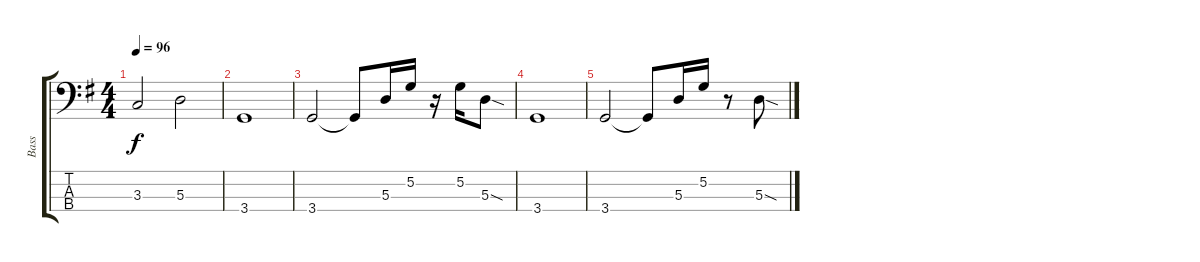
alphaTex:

\track ("Bass" "Bass") {instrument fretlessbass}
\staff {score tabs}
\tuning (G2 D2 A1 E1) {hide}
\ts (4 4)
\tempo 96
\clef f4
\ks g
3.3.2{dy f} 5.3.2 |
3.4.1 |
3.4.2 3.4{t}.8 5.3.16 5.2.16 r.16 5.2.16 5.3{sod}.8 |
3.4.1 |
3.4.2 3.4{t}.8 5.3.16 5.2.16 r.8 5.3{sod}.8
